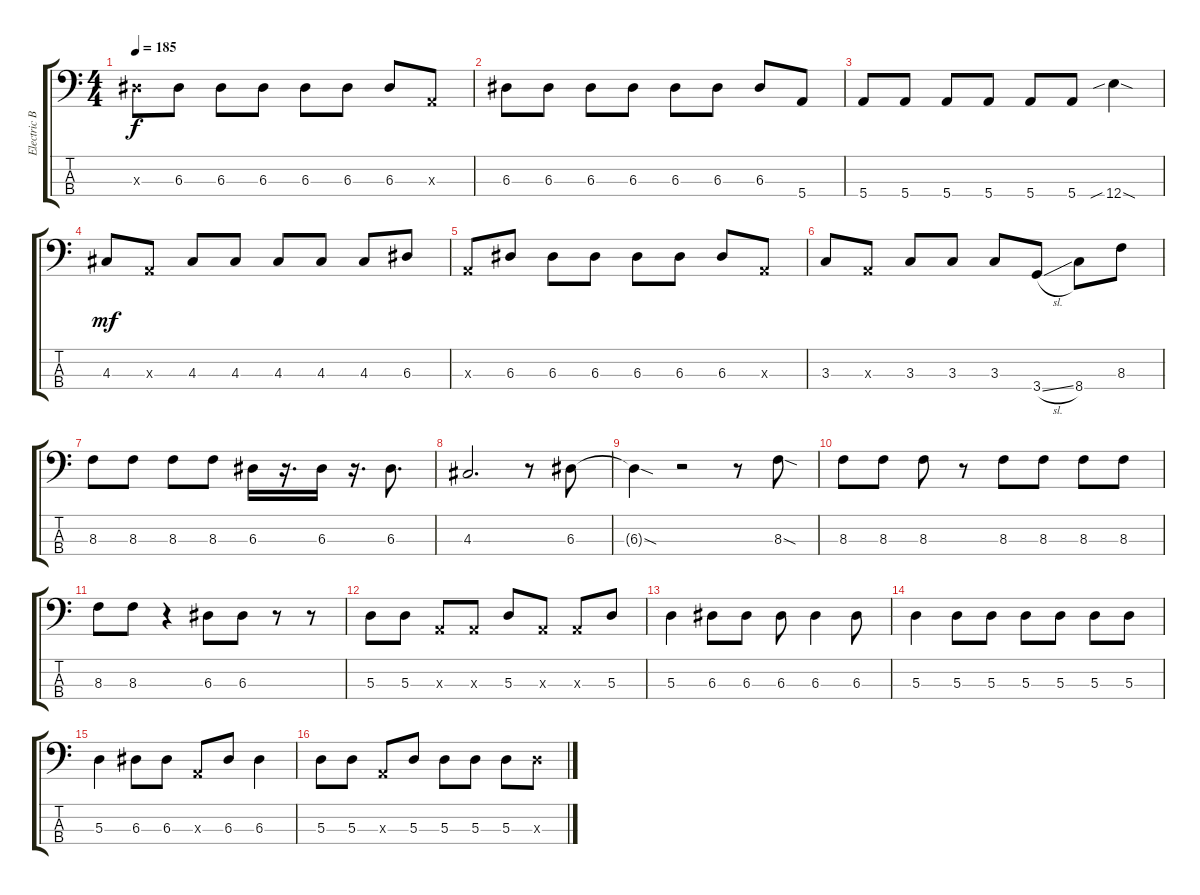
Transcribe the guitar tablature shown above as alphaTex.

\track ("Electric Bass" "Electric B") {instrument electricbassfinger}
\staff {score tabs}
\tuning (G2 D2 A1 E1) {hide}
\ts (4 4)
\tempo 185
\clef f4
\ks c
6.3{x}.8{dy f} 6.3.8 6.3.8 6.3.8 6.3.8 6.3.8 6.3.8 0.3{x}.8 |
6.3.8 6.3.8 6.3.8 6.3.8 6.3.8 6.3.8 6.3.8 5.4.8 |
5.4.8 5.4.8 5.4.8 5.4.8 5.4.8 5.4.8 12.4{sib sod}.4 |
4.3.8{dy mf} 0.3{x}.8 4.3.8 4.3.8 4.3.8 4.3.8 4.3.8 6.3.8 |
0.3{x}.8 6.3.8 6.3.8 6.3.8 6.3.8 6.3.8 6.3.8 0.3{x}.8 |
3.3.8 0.3{x}.8 3.3.8 3.3.8 3.3.8 3.4{sl}.8 8.4.8 8.3.8 |
8.3.8 8.3.8 8.3.8 8.3.8 6.3.16 r.16{d} 6.3.16 r.16{d} 6.3.8{d} |
4.3.2{d} r.8 6.3.8 |
6.3{sod t}.4 r.2 r.8 8.3{sod}.8 |
8.3.8 8.3.8 8.3.8 r.8 8.3.8 8.3.8 8.3.8 8.3.8 |
8.3.8 8.3.8 r.4 6.3.8 6.3.8 r.8 r.8 |
5.3.8 5.3.8 0.3{x}.8 0.3{x}.8 5.3.8 0.3{x}.8 0.3{x}.8 5.3.8 |
5.3.4 6.3.8 6.3.8 6.3.8 6.3.4 6.3.8 |
5.3.4 5.3.8 5.3.8 5.3.8 5.3.8 5.3.8 5.3.8 |
5.3.4 6.3.8 6.3.8 0.3{x}.8 6.3.8 6.3.4 |
5.3.8 5.3.8 0.3{x}.8 5.3.8 5.3.8 5.3.8 5.3.8 5.3{x}.8
